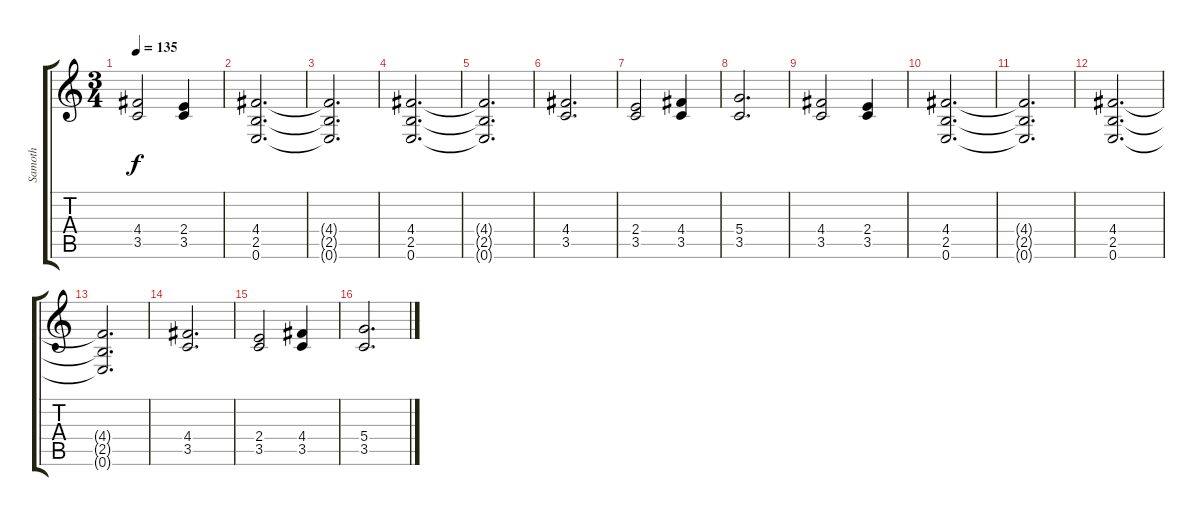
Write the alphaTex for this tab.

\track ("Samoth" "Samoth") {instrument distortionguitar}
\staff {score tabs}
\tuning (E4 B3 G3 D3 A2 E2) {hide}
\ts (3 4)
\tempo 135
\clef g2
\ks c
(4.4 3.5).2{dy f} (2.4 3.5).4 |
(4.4 2.5 0.6).2{d} |
(4.4{t} 2.5{t} 0.6{t}).2{d} |
(4.4 2.5 0.6).2{d} |
(4.4{t} 2.5{t} 0.6{t}).2{d} |
(4.4 3.5).2{d} |
(2.4 3.5).2 (4.4 3.5).4 |
(5.4 3.5).2{d} |
(4.4 3.5).2 (2.4 3.5).4 |
(4.4 2.5 0.6).2{d} |
(4.4{t} 2.5{t} 0.6{t}).2{d} |
(4.4 2.5 0.6).2{d} |
(4.4{t} 2.5{t} 0.6{t}).2{d} |
(4.4 3.5).2{d} |
(2.4 3.5).2 (4.4 3.5).4 |
(5.4 3.5).2{d}
